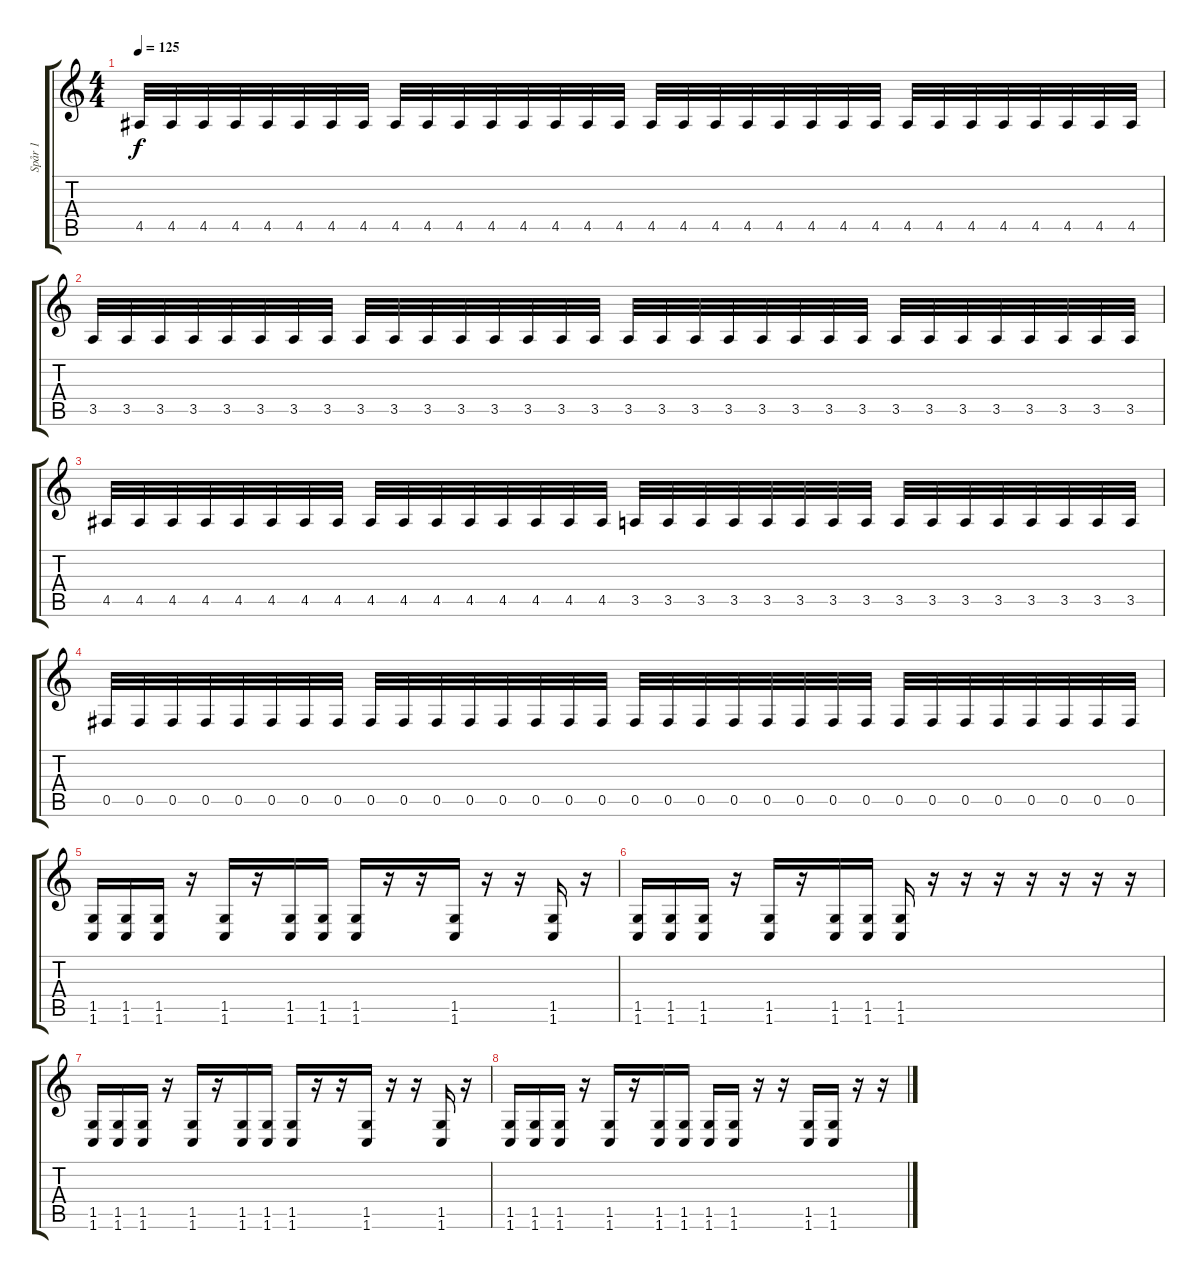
\track ("Spår 1" "Spår 1") {instrument distortionguitar}
\staff {score tabs}
\tuning (Db4 Ab3 E3 B2 Gb2 B1) {hide}
\ts (4 4)
\tempo 125
\clef g2
\ks c
4.5.32{dy f} 4.5.32 4.5.32 4.5.32 4.5.32 4.5.32 4.5.32 4.5.32 4.5.32 4.5.32 4.5.32 4.5.32 4.5.32 4.5.32 4.5.32 4.5.32 4.5.32 4.5.32 4.5.32 4.5.32 4.5.32 4.5.32 4.5.32 4.5.32 4.5.32 4.5.32 4.5.32 4.5.32 4.5.32 4.5.32 4.5.32 4.5.32 |
3.5.32 3.5.32 3.5.32 3.5.32 3.5.32 3.5.32 3.5.32 3.5.32 3.5.32 3.5.32 3.5.32 3.5.32 3.5.32 3.5.32 3.5.32 3.5.32 3.5.32 3.5.32 3.5.32 3.5.32 3.5.32 3.5.32 3.5.32 3.5.32 3.5.32 3.5.32 3.5.32 3.5.32 3.5.32 3.5.32 3.5.32 3.5.32 |
4.5.32 4.5.32 4.5.32 4.5.32 4.5.32 4.5.32 4.5.32 4.5.32 4.5.32 4.5.32 4.5.32 4.5.32 4.5.32 4.5.32 4.5.32 4.5.32 3.5.32 3.5.32 3.5.32 3.5.32 3.5.32 3.5.32 3.5.32 3.5.32 3.5.32 3.5.32 3.5.32 3.5.32 3.5.32 3.5.32 3.5.32 3.5.32 |
0.5.32 0.5.32 0.5.32 0.5.32 0.5.32 0.5.32 0.5.32 0.5.32 0.5.32 0.5.32 0.5.32 0.5.32 0.5.32 0.5.32 0.5.32 0.5.32 0.5.32 0.5.32 0.5.32 0.5.32 0.5.32 0.5.32 0.5.32 0.5.32 0.5.32 0.5.32 0.5.32 0.5.32 0.5.32 0.5.32 0.5.32 0.5.32 |
(1.5 1.6).16 (1.5 1.6).16 (1.5 1.6).16 r.16 (1.5 1.6).16 r.16 (1.5 1.6).16 (1.5 1.6).16 (1.5 1.6).16 r.16 r.16 (1.5 1.6).16 r.16 r.16 (1.5 1.6).16 r.16 |
(1.5 1.6).16 (1.5 1.6).16 (1.5 1.6).16 r.16 (1.5 1.6).16 r.16 (1.5 1.6).16 (1.5 1.6).16 (1.5 1.6).16 r.16 r.16 r.16 r.16 r.16 r.16 r.16 |
(1.5 1.6).16 (1.5 1.6).16 (1.5 1.6).16 r.16 (1.5 1.6).16 r.16 (1.5 1.6).16 (1.5 1.6).16 (1.5 1.6).16 r.16 r.16 (1.5 1.6).16 r.16 r.16 (1.5 1.6).16 r.16 |
(1.5 1.6).16 (1.5 1.6).16 (1.5 1.6).16 r.16 (1.5 1.6).16 r.16 (1.5 1.6).16 (1.5 1.6).16 (1.5 1.6).16 (1.5 1.6).16 r.16 r.16 (1.5 1.6).16 (1.5 1.6).16 r.16 r.16
